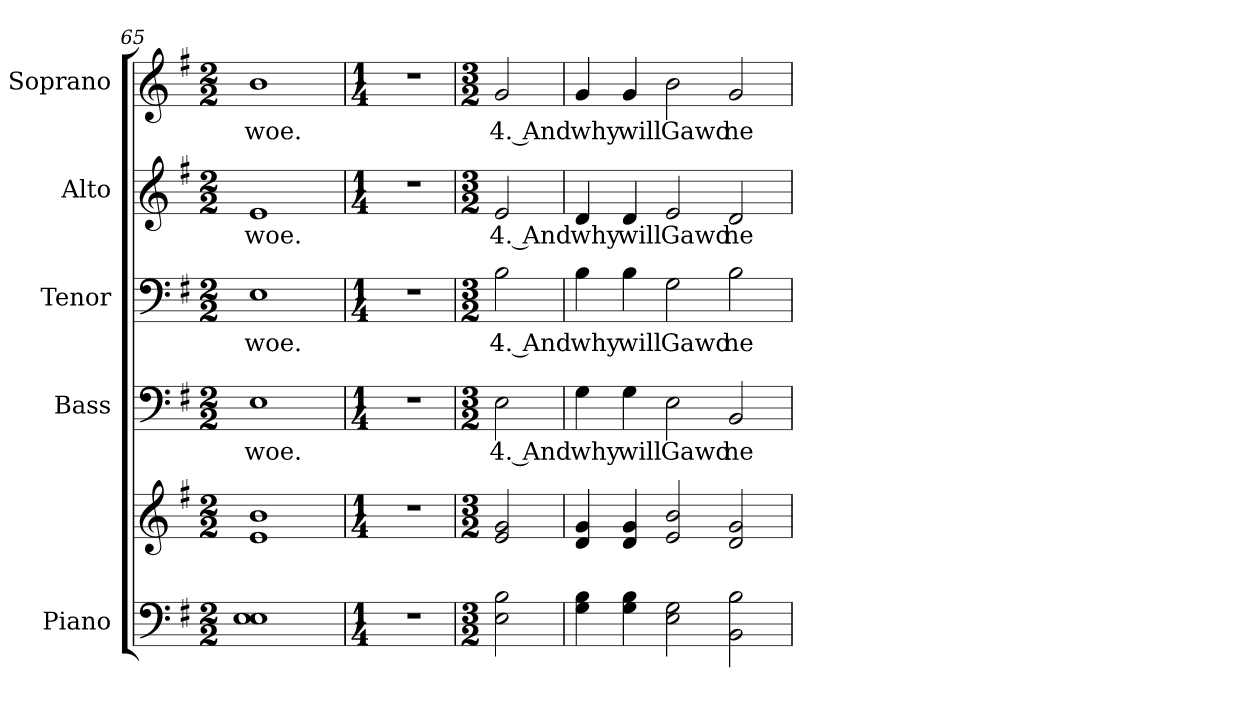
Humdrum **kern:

**kern	**kern	**kern	**text	**kern	**text	**kern	**text	**kern	**text
*part5	*part5	*part4	*part4	*part3	*part3	*part2	*part2	*part1	*part1
*staff6	*staff5	*staff4	*staff4	*staff3	*staff3	*staff2	*staff2	*staff1	*staff1
*I"Piano	*	*I"Bass	*	*I"Tenor	*	*I"Alto	*	*I"Soprano	*
*I'Pno.	*	*I'B.	*	*I'T.	*	*I'A.	*	*I'S.	*
!!LO:PB:g=z
*clefF4	*clefG2	*clefF4	*	*clefF4	*	*clefG2	*	*clefG2	*
*k[f#]	*k[f#]	*k[f#]	*	*k[f#]	*	*k[f#]	*	*k[f#]	*
*G:	*G:	*G:	*	*G:	*	*G:	*	*G:	*
*M2/2	*M2/2	*M2/2	*	*M2/2	*	*M2/2	*	*M2/2	*
=65	=65	=65	=65	=65	=65	=65	=65	=65	=65
!	!	!	!LO:LY:b:color=#000000	!	!	!	!	!	!
!	!	!	!	!	!LO:LY:b:color=#000000	!	!	!	!
!	!	!	!	!	!	!	!LO:LY:b:color=#000000	!	!
!	!	!	!	!	!	!	!	!	!LO:LY:b:color=#000000
1Ei 1Ei	1ei 1bi	1Ei	woe.	1Ei	woe.	1ei	woe.	1bi	woe.
=66	=66	=66	=66	=66	=66	=66	=66	=66	=66
*M1/4	*M1/4	*M1/4	*	*M1/4	*	*M1/4	*	*M1/4	*
!LO:N:vis=1	!LO:N:vis=1	!LO:N:vis=1	!	!LO:N:vis=1	!	!LO:N:vis=1	!	!LO:N:vis=1	!
4r	4r	4r	.	4r	.	4r	.	4r	.
=67	=67	=67	=67	=67	=67	=67	=67	=67	=67
*M3/2	*M3/2	*M3/2	*	*M3/2	*	*M3/2	*	*M3/2	*
!	!	!	!LO:LY:b:color=#000000	!	!	!	!	!	!
!	!	!	!	!	!LO:LY:b:color=#000000	!	!	!	!
!	!	!	!	!	!	!	!LO:LY:b:color=#000000	!	!
!	!	!	!	!	!	!	!	!	!LO:LY:b:color=#000000
2Ei\ 2Bi	2ei/ 2gi	2Ei\	4. And	2Bi\	4. And	2ei/	4. And	2gi/	4. And
=68	=68	=68	=68	=68	=68	=68	=68	=68	=68
!	!	!	!LO:LY:b:color=#000000	!	!	!	!	!	!
!	!	!	!	!	!LO:LY:b:color=#000000	!	!	!	!
!	!	!	!	!	!	!	!LO:LY:b:color=#000000	!	!
!	!	!	!	!	!	!	!	!	!LO:LY:b:color=#000000
4Gi\ 4Bi	4di/ 4gi	4Gi\	why	4Bi\	why	4di/	why	4gi/	why
!	!	!	!LO:LY:b:color=#000000	!	!	!	!	!	!
!	!	!	!	!	!LO:LY:b:color=#000000	!	!	!	!
!	!	!	!	!	!	!	!LO:LY:b:color=#000000	!	!
!	!	!	!	!	!	!	!	!	!LO:LY:b:color=#000000
4Gi\ 4Bi	4di/ 4gi	4Gi\	will	4Bi\	will	4di/	will	4gi/	will
!	!	!	!LO:LY:b:color=#000000	!	!	!	!	!	!
!	!	!	!	!	!LO:LY:b:color=#000000	!	!	!	!
!	!	!	!	!	!	!	!LO:LY:b:color=#000000	!	!
!	!	!	!	!	!	!	!	!	!LO:LY:b:color=#000000
2Ei\ 2Gi	2ei/ 2bi	2Ei\	Gawd	2Gi\	Gawd	2ei/	Gawd	2bi\	Gawd
!	!	!	!LO:LY:b:color=#000000	!	!	!	!	!	!
!	!	!	!	!	!LO:LY:b:color=#000000	!	!	!	!
!	!	!	!	!	!	!	!LO:LY:b:color=#000000	!	!
!	!	!	!	!	!	!	!	!	!LO:LY:b:color=#000000
2BBi\ 2Bi	2di/ 2gi	2BBi/	ne-	2Bi\	ne-	2di/	ne-	2gi/	ne-
=	=	=	=	=	=	=	=	=	=
*-	*-	*-	*-	*-	*-	*-	*-	*-	*-
